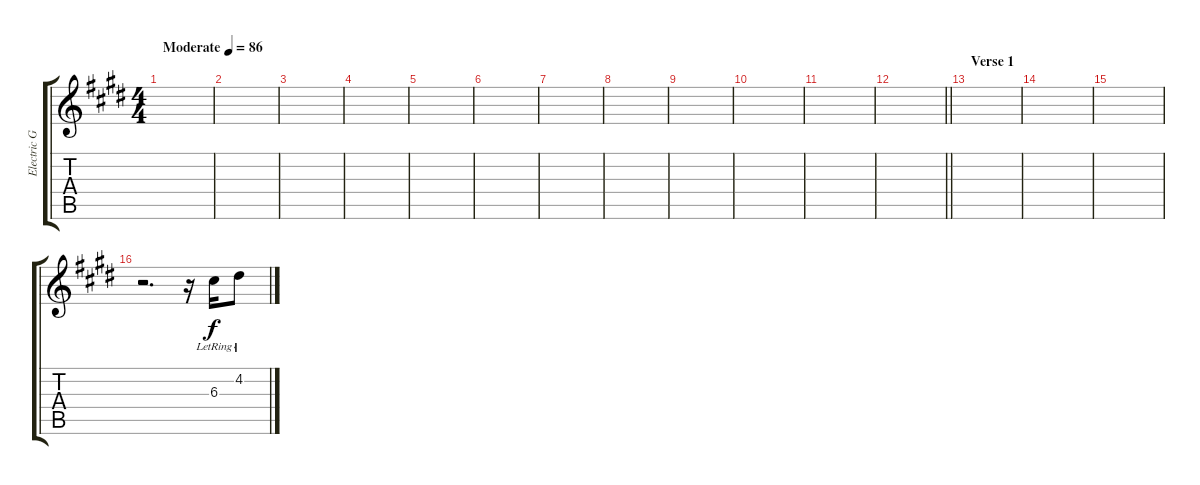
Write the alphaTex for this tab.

\track ("Electric Guitar 2" "Electric G") {instrument electricguitarclean}
\staff {score tabs}
\tuning (E4 B3 G3 D3 A2 E2) {hide}
\ts (4 4)
\tempo (86 "Moderate")
\clef g2
\ks e
|
|
|
|
|
|
|
|
|
|
|
\barLineRight lightlight
|
\section ("" "Verse 1")
|
|
|
r.2{d} r.16 6.3{lr}.16 4.2{lr}.8
